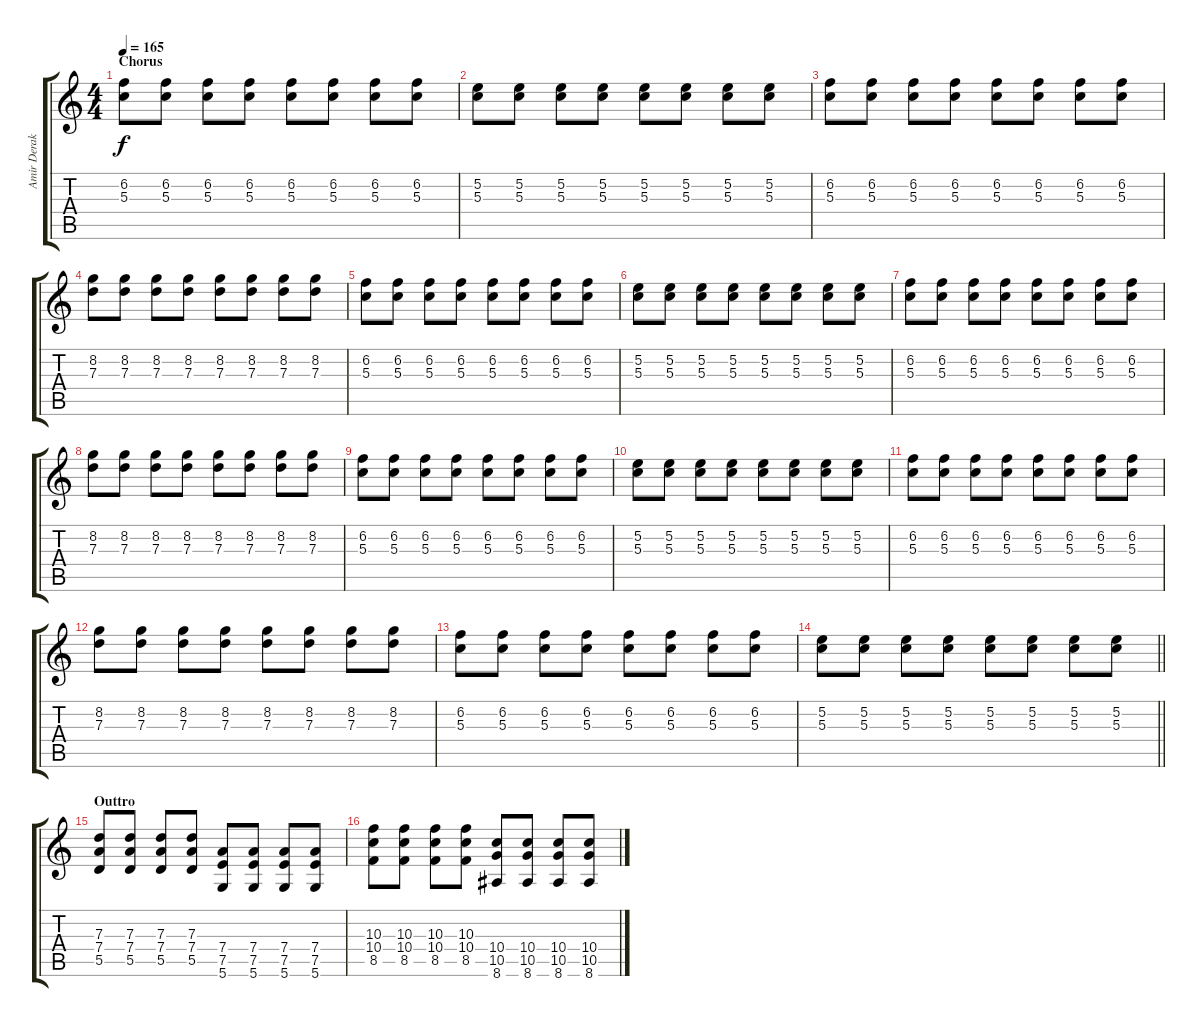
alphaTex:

\track ("Amir Derakh-Lead Guitar" "Amir Derak") {instrument distortionguitar}
\staff {score tabs}
\tuning (E4 B3 G3 D3 A2 D2) {hide}
\ts (4 4)
\section ("" "Chorus")
\tempo 165
\clef g2
\ks c
(6.2 5.3).8{dy f volume 8} (6.2 5.3).8 (6.2 5.3).8 (6.2 5.3).8 (6.2 5.3).8 (6.2 5.3).8 (6.2 5.3).8 (6.2 5.3).8 |
(5.2 5.3).8 (5.2 5.3).8 (5.2 5.3).8 (5.2 5.3).8 (5.2 5.3).8 (5.2 5.3).8 (5.2 5.3).8 (5.2 5.3).8 |
(6.2 5.3).8 (6.2 5.3).8 (6.2 5.3).8 (6.2 5.3).8 (6.2 5.3).8 (6.2 5.3).8 (6.2 5.3).8 (6.2 5.3).8 |
(8.2 7.3).8 (8.2 7.3).8 (8.2 7.3).8 (8.2 7.3).8 (8.2 7.3).8 (8.2 7.3).8 (8.2 7.3).8 (8.2 7.3).8 |
(6.2 5.3).8 (6.2 5.3).8 (6.2 5.3).8 (6.2 5.3).8 (6.2 5.3).8 (6.2 5.3).8 (6.2 5.3).8 (6.2 5.3).8 |
(5.2 5.3).8 (5.2 5.3).8 (5.2 5.3).8 (5.2 5.3).8 (5.2 5.3).8 (5.2 5.3).8 (5.2 5.3).8 (5.2 5.3).8 |
(6.2 5.3).8 (6.2 5.3).8 (6.2 5.3).8 (6.2 5.3).8 (6.2 5.3).8 (6.2 5.3).8 (6.2 5.3).8 (6.2 5.3).8 |
(8.2 7.3).8 (8.2 7.3).8 (8.2 7.3).8 (8.2 7.3).8 (8.2 7.3).8 (8.2 7.3).8 (8.2 7.3).8 (8.2 7.3).8 |
(6.2 5.3).8 (6.2 5.3).8 (6.2 5.3).8 (6.2 5.3).8 (6.2 5.3).8 (6.2 5.3).8 (6.2 5.3).8 (6.2 5.3).8 |
(5.2 5.3).8 (5.2 5.3).8 (5.2 5.3).8 (5.2 5.3).8 (5.2 5.3).8 (5.2 5.3).8 (5.2 5.3).8 (5.2 5.3).8 |
(6.2 5.3).8 (6.2 5.3).8 (6.2 5.3).8 (6.2 5.3).8 (6.2 5.3).8 (6.2 5.3).8 (6.2 5.3).8 (6.2 5.3).8 |
(8.2 7.3).8 (8.2 7.3).8 (8.2 7.3).8 (8.2 7.3).8 (8.2 7.3).8 (8.2 7.3).8 (8.2 7.3).8 (8.2 7.3).8 |
(6.2 5.3).8 (6.2 5.3).8 (6.2 5.3).8 (6.2 5.3).8 (6.2 5.3).8 (6.2 5.3).8 (6.2 5.3).8 (6.2 5.3).8 |
\barLineRight lightlight
(5.2 5.3).8 (5.2 5.3).8 (5.2 5.3).8 (5.2 5.3).8 (5.2 5.3).8 (5.2 5.3).8 (5.2 5.3).8 (5.2 5.3).8 |
\section ("" "Outtro")
(7.3 7.4 5.5).8 (7.3 7.4 5.5).8 (7.3 7.4 5.5).8 (7.3 7.4 5.5).8 (7.4 7.5 5.6).8 (7.4 7.5 5.6).8 (7.4 7.5 5.6).8 (7.4 7.5 5.6).8 |
(10.3 10.4 8.5).8 (10.3 10.4 8.5).8 (10.3 10.4 8.5).8 (10.3 10.4 8.5).8 (10.4 10.5 8.6).8 (10.4 10.5 8.6).8 (10.4 10.5 8.6).8 (10.4 10.5 8.6).8
